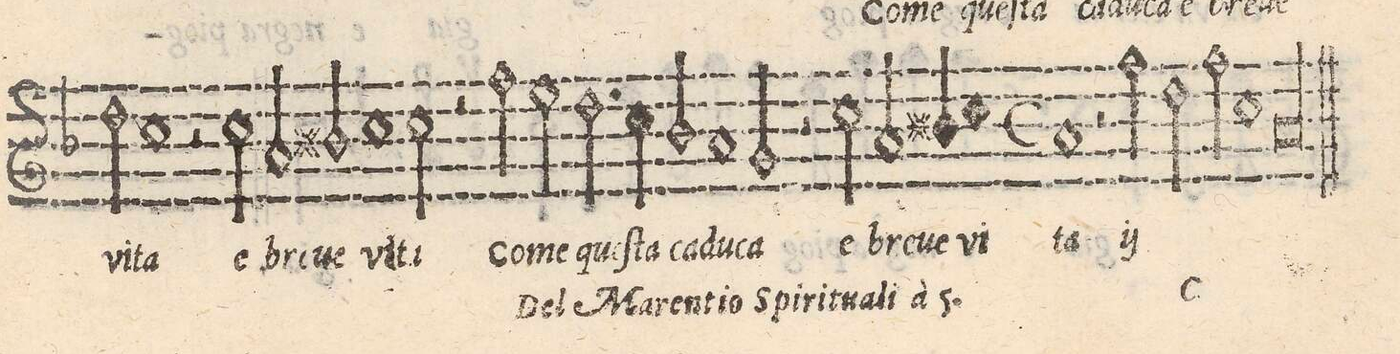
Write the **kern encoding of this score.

**kern	**text
*I"CANTO	*
*clefG2	*
*k[b-]	*
*met(C.)	*
*M3/1	*
2dd\	vi-
=29-	=29-
1cc	-ta
2r	.
2cc\	e
2a/	bre-
2bn/	-ue
=30-	=30-
1cc	vi-
2cc\	-ta
2r	.
2ff\	Co-
2ee\	-me
=31-	=31-
2.dd\	queſ-
4cc\	-ta
2b-y\	ca-
1a	-du-
2g/	-ca
=32-	=32-
2r	.
2cc\	e
2a/	bre-
*col	*
2bn/	-ue
1cc	vi-
*Xcol	*
=33-	=33-
*M2/1	*
*met(C)	*
*mmet(c)	*
1a	-ta
2r	.
*	*ij
2ff\	e
=34-	=34-
2dd\	bre-
2ff\	-ue
1cc	vi-
=35-	=35-
0al	-ta
*	*Xij
==	==
*-	*-
